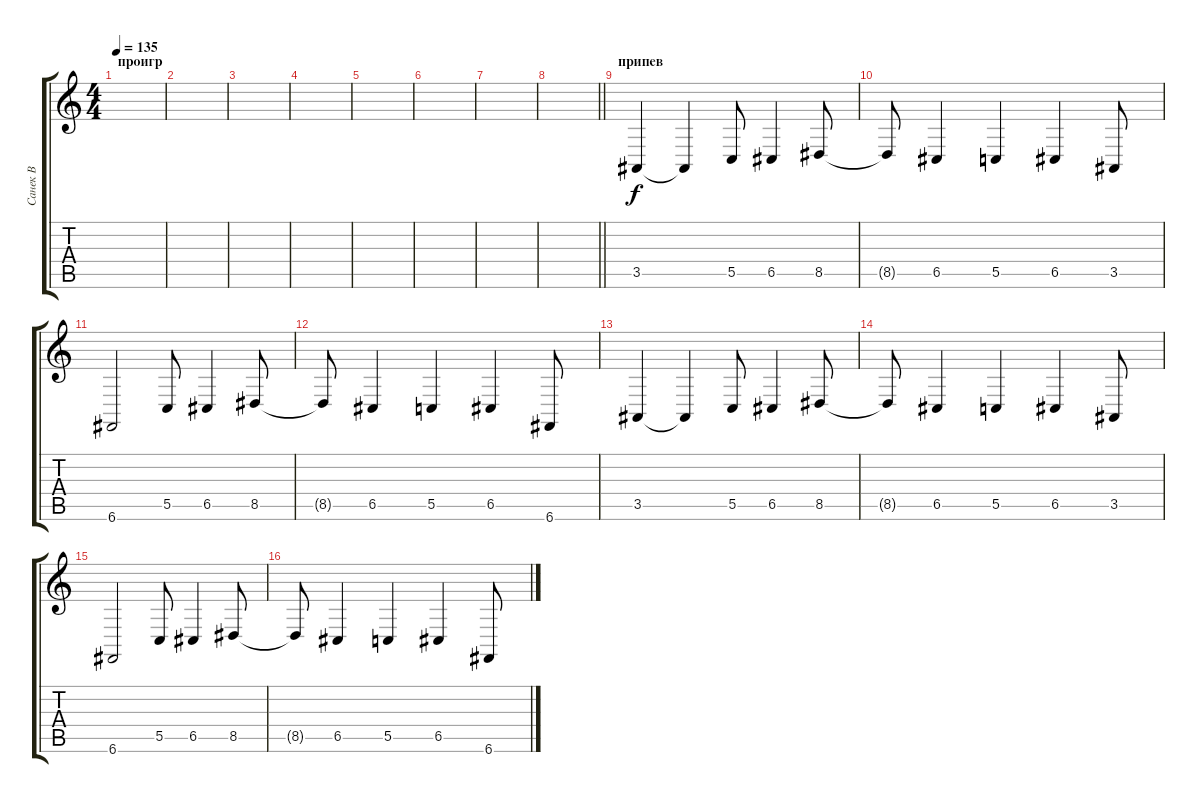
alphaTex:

\track ("Санек В" "Санек В") {instrument viola}
\staff {score tabs}
\tuning (D4 A3 F3 C3 G2 C2) {hide}
\ts (4 4)
\section ("" "проигр")
\tempo 135
\clef g2
\ks c
|
|
|
|
|
|
|
\barLineRight lightlight
|
\section ("" "припев")
3.5.4 3.5{t}.4 5.5.8 6.5.4 8.5.8 |
8.5{t}.8 6.5.4 5.5.4 6.5.4 3.5.8 |
6.6.2 5.5.8 6.5.4 8.5.8 |
8.5{t}.8 6.5.4 5.5.4 6.5.4 6.6.8 |
3.5.4 3.5{t}.4 5.5.8 6.5.4 8.5.8 |
8.5{t}.8 6.5.4 5.5.4 6.5.4 3.5.8 |
6.6.2 5.5.8 6.5.4 8.5.8 |
8.5{t}.8 6.5.4 5.5.4 6.5.4 6.6.8
